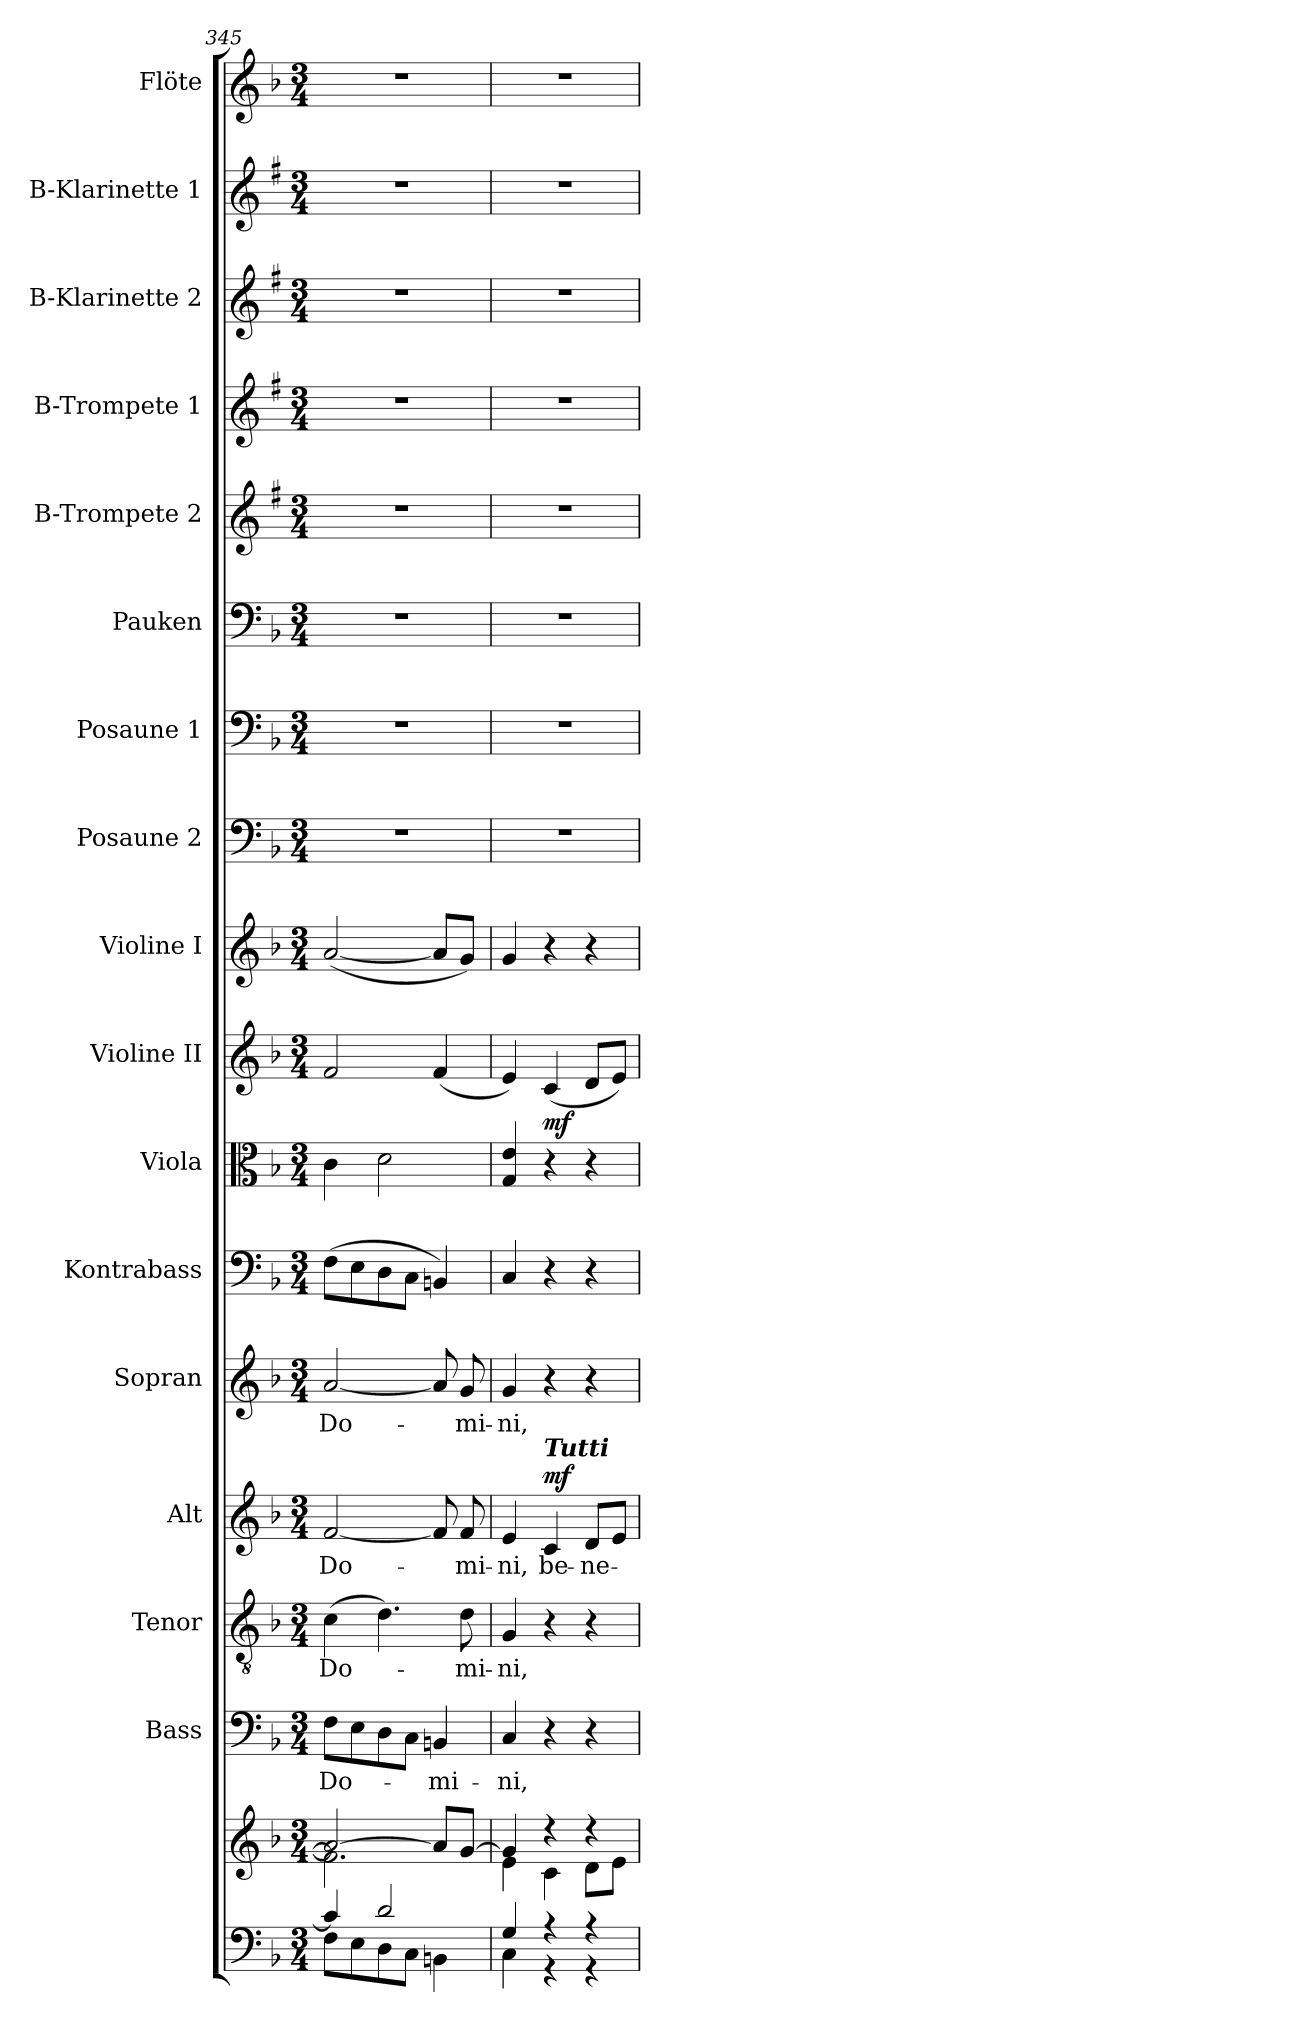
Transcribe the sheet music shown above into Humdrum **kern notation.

**kern	**kern	**kern	**text	**kern	**text	**kern	**text	**dynam	**kern	**text	**kern	**kern	**kern	**dynam	**kern	**kern	**kern	**kern	**kern	**kern	**kern	**kern	**kern
*part17	*part17	*part16	*part16	*part15	*part15	*part14	*part14	*part14	*part13	*part13	*part12	*part11	*part10	*part10	*part9	*part8	*part7	*part6	*part5	*part4	*part3	*part2	*part1
*staff18	*staff17	*staff16	*staff16	*staff15	*staff15	*staff14	*staff14	*staff14	*staff13	*staff13	*staff12	*staff11	*staff10	*staff10	*staff9	*staff8	*staff7	*staff6	*staff5	*staff4	*staff3	*staff2	*staff1
*	*	*I"Bass	*	*I"Tenor	*	*I"Alt	*	*	*I"Sopran	*	*I"Kontrabass	*I"Viola	*I"Violine II	*	*I"Violine I	*I"Posaune 2	*I"Posaune 1	*I"Pauken	*I"B-Trompete 2	*I"B-Trompete 1	*I"B-Klarinette 2	*I"B-Klarinette 1	*I"Flöte
*	*	*I'B.	*	*I'T.	*	*I'A.	*	*	*I'S.	*	*I'Kb.	*I'Vla.	*I'Vl. II	*	*I'Vl. I	*I'Pos. 2	*I'Pos. 1	*I'Pk.	*I'B Trp. 2	*I'B Trp. 1	*I'B Kl. 2	*I'B Kl. 1	*I'Fl.
*clefF4	*clefG2	*clefF4	*	*clefGv2	*	*clefG2	*	*	*clefG2	*	*clefF4	*clefC3	*clefG2	*	*clefG2	*clefF4	*clefF4	*clefF4	*clefG2	*clefG2	*clefG2	*clefG2	*clefG2
*	*	*	*	*	*	*	*	*	*	*	*ITrd7c12	*	*	*	*	*	*	*	*ITrd1c2	*ITrd1c2	*ITrd1c2	*ITrd1c2	*
*k[b-]	*k[b-]	*k[b-]	*	*k[b-]	*	*k[b-]	*	*	*k[b-]	*	*k[b-]	*k[b-]	*k[b-]	*	*k[b-]	*k[b-]	*k[b-]	*k[b-]	*k[b-]	*k[b-]	*k[b-]	*k[b-]	*k[b-]
*F:	*F:	*F:	*	*F:	*	*F:	*	*	*F:	*	*F:	*F:	*F:	*	*F:	*F:	*F:	*F:	*F:	*F:	*F:	*F:	*F:
*M3/4	*M3/4	*M3/4	*	*M3/4	*	*M3/4	*	*	*M3/4	*	*M3/4	*M3/4	*M3/4	*	*M3/4	*M3/4	*M3/4	*M3/4	*M3/4	*M3/4	*M3/4	*M3/4	*M3/4
=345	=345	=345	=345	=345	=345	=345	=345	=345	=345	=345	=345	=345	=345	=345	=345	=345	=345	=345	=345	=345	=345	=345	=345
*^	*^	*	*	*	*	*	*	*	*	*	*	*	*	*	*	*	*	*	*	*	*	*	*
!	!	!	!	!	!LO:LY:b	!	!LO:LY:b	!	!LO:LY:b	!	!	!LO:LY:b	!	!	!	!	!	!	!	!	!	!	!	!	!
4c/]	8F\L	2a/_	2.f\]	8F\L	Do-	(>4c\	Do-	[2f/	Do-	.	[2a/	Do-	(>8FF\L	4c\	2f/	.	(<[2a/	2.r	2.r	2.r	2.r	2.r	2.r	2.r	2.r
.	8E\	.	.	8E\	.	.	.	.	.	.	.	.	8EE\	.	.	.	.	.	.	.	.	.	.	.	.
2d/	8D\	.	.	8D\	.	4.d\)	.	.	.	.	.	.	8DD\	2d\	.	.	.	.	.	.	.	.	.	.	.
.	8C\J	.	.	8C\J	.	.	.	.	.	.	.	.	8CC\J	.	.	.	.	.	.	.	.	.	.	.	.
!	!	!	!	!	!LO:LY:b	!	!	!	!	!	!	!	!	!	!	!	!	!	!	!	!	!	!	!	!
.	4BBn\	8a/L]	.	4BBn/	-mi-	.	.	8f/]	.	.	8a/]	.	4BBBn/)	.	(<4f/	.	8a/L]	.	.	.	.	.	.	.	.
!	!	!	!	!	!	!	!LO:LY:b	!	!LO:LY:b	!	!	!LO:LY:b	!	!	!	!	!	!	!	!	!	!	!	!	!
.	.	[>8g/J	.	.	.	8d\	-mi-	8f/	-mi-	.	8g/	-mi-	.	.	.	.	8g/J)	.	.	.	.	.	.	.	.
=346	=346	=346	=346	=346	=346	=346	=346	=346	=346	=346	=346	=346	=346	=346	=346	=346	=346	=346	=346	=346	=346	=346	=346	=346	=346
!	!	!	!	!	!LO:LY:b	!	!LO:LY:b	!	!LO:LY:b	!	!	!LO:LY:b	!	!	!	!	!	!	!	!	!	!	!	!	!
4G/	4C\	4g/]	4e\	4C/	-ni,	4G/	-ni,	4e/	-ni,	.	4g/	-ni,	4CC/	4G/ 4e/	4e/)	.	4g/	2.r	2.r	2.r	2.r	2.r	2.r	2.r	2.r
!	!	!	!	!	!	!	!	!LO:TX:a:Bi:t=Tutti	!	!	!	!	!	!	!	!	!	!	!	!	!	!	!	!	!
!	!	!	!	!	!	!	!	!	!LO:LY:b	!LO:DY:a	!	!	!	!	!	!LO:DY:b	!	!	!	!	!	!	!	!	!
4r	4r	4r	4c\	4r	.	4r	.	4c/	be-	mf	4r	.	4r	4r	(<4c/	mf	4r	.	.	.	.	.	.	.	.
!	!	!	!	!	!	!	!	!	!LO:LY:b	!	!	!	!	!	!	!	!	!	!	!	!	!	!	!	!
4r	4r	4r	8d\L	4r	.	4r	.	8d/L	-ne-	.	4r	.	4r	4r	8d/L	.	4r	.	.	.	.	.	.	.	.
.	.	.	8e\J	.	.	.	.	8e/J	.	.	.	.	.	.	8e/J)	.	.	.	.	.	.	.	.	.	.
*v	*v	*	*	*	*	*	*	*	*	*	*	*	*	*	*	*	*	*	*	*	*	*	*	*	*
*	*v	*v	*	*	*	*	*	*	*	*	*	*	*	*	*	*	*	*	*	*	*	*	*	*
=	=	=	=	=	=	=	=	=	=	=	=	=	=	=	=	=	=	=	=	=	=	=	=
*-	*-	*-	*-	*-	*-	*-	*-	*-	*-	*-	*-	*-	*-	*-	*-	*-	*-	*-	*-	*-	*-	*-	*-
